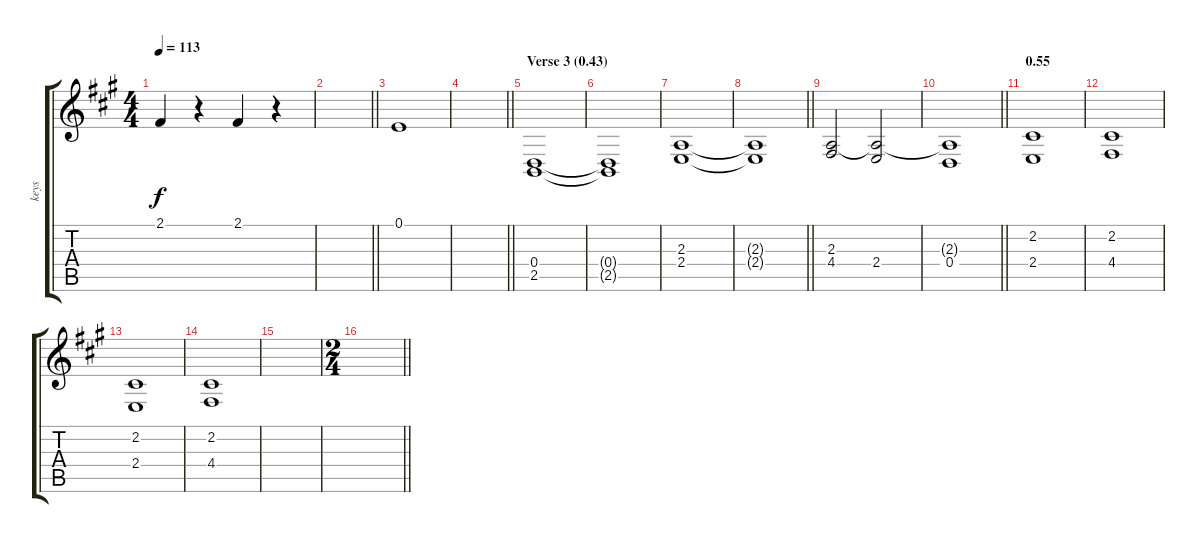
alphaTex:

\track ("keys" "keys") {instrument synthstrings1}
\staff {score tabs}
\tuning (E4 B3 G3 D3 A2 E2) {hide}
\ts (4 4)
\tempo 113
\clef g2
\ks a
2.1.4{dy f} r.4 2.1.4 r.4 |
\barLineRight lightlight
|
0.1.1 |
\barLineRight lightlight
|
\section ("" "Verse 3 (0.43)")
(0.4 2.5).1 |
(0.4{t} 2.5{t}).1 |
(2.3 2.4).1 |
\barLineRight lightlight
(2.3{t} 2.4{t}).1 |
(2.3 4.4).2 (2.3{t} 2.4).2 |
\barLineRight lightlight
(2.3{t} 0.4).1 |
\section ("" "0.55")
(2.2 2.4).1 |
(2.2 4.4).1 |
(2.2 2.4).1 |
(2.2 4.4).1 |
|
\ts (2 4)
\barLineRight lightlight
